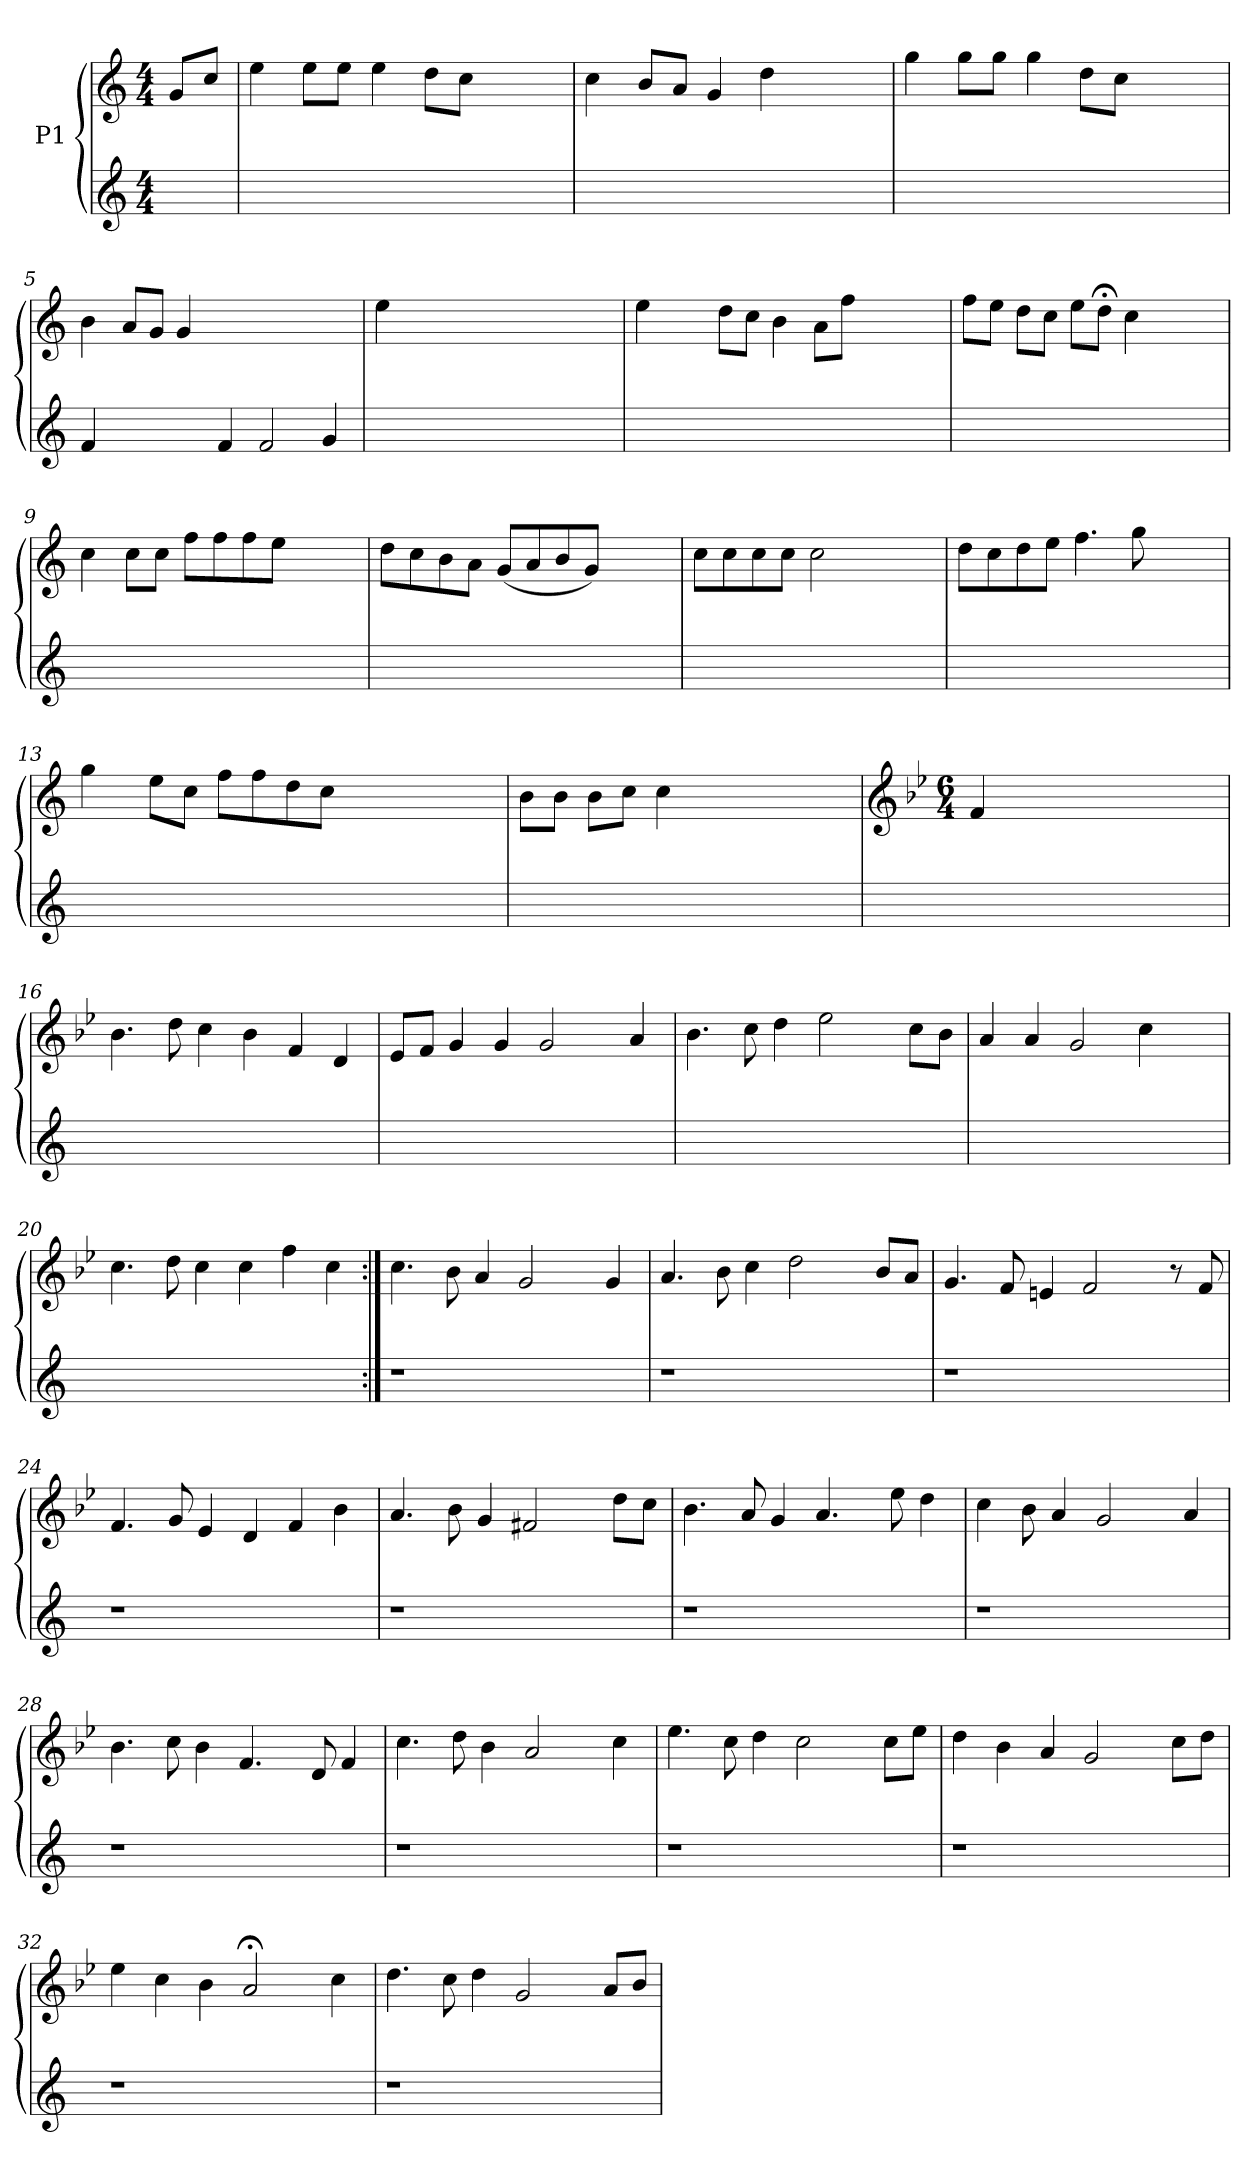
**kern	**kern
*part2	*part1
*staff2	*staff1
*	*I"P1
*clefG2	*clefG2
*k[]	*k[]
*M4/4	*M4/4
=1	=1
4ryy	8g/L
.	8cc/J
=2	=2
1ryy	4ee\
.	8ee\L
.	8ee\J
.	4ee\
.	8dd\L
.	8cc\J
2ryy	2ryy
=3	=3
1ryy	4cc\
.	8b/L
.	8a/J
.	4g/
.	4dd\
2ryy	2ryy
=4	=4
1ryy	4gg\
.	8gg\L
.	8gg\J
.	4gg\
.	8dd\L
.	8cc\J
2ryy	2ryy
=5	=5
4f/	4b\
2ryy	8a/L
.	8g/J
.	4g/
4f/	4ryy
2f/	2.ryy
4g/	.
!!LO:LB:g=z
=6	=6
4ryy	4ee\
4ryy	4ryy
4ryy	2.ryy
4ryy	.
2ryy	.
.	4ryy
!!LO:LB:g=z
=7	=7
1ryy	4ee\
.	4ryy
.	8dd\L
.	8cc\J
.	4b\
2ryy	8a\L
.	8ff\J
.	2ryy
4ryy	.
=8	=8
1ryy	8ff\L
.	8ee\J
.	8dd\L
.	8cc\J
.	8ee\L
.	8dd;<\J
.	4cc\
2ryy	2ryy
=9	=9
1ryy	4cc\
.	8cc\L
.	8cc\J
.	8ff\L
.	8ff\
.	8ff\
.	8ee\J
2ryy	2ryy
!!LO:LB:g=z
=10	=10
1ryy	8dd\L
.	8cc\
.	8b\
.	8a\J
.	(<8g/L
.	8a/
.	8b/
.	8g/J)
2ryy	2ryy
!!LO:LB:g=z
=11	=11
1ryy	8cc\L
.	8cc\
.	8cc\
.	8cc\J
.	2cc\
2ryy	2ryy
=12	=12
1ryy	8dd\L
.	8cc\
.	8dd\
.	8ee\J
.	4.ff\
.	8gg\
2ryy	2ryy
=13	=13
8ryy	4gg\
2ryy	.
.	8ee\L
.	8cc\J
.	8ff\L
2..ryy	8ff\
.	8dd\
.	8cc\J
.	4.ryy
.	4.ryy
4ryy	.
!!LO:PB:g=z
=14	=14
1ryy	8b\L
.	8b\J
.	8b\L
.	8cc\J
.	4cc\
.	4ryy
8ryy	2ryy
4.ryy	.
=15	=15
*	*clefG2
*	*k[b-e-]
*	*B-:
*	*M6/4
1ryy	4f/
.	1ryy
2ryy	.
.	4ryy
=16	=16
1ryy	4.b-\
.	8dd\
.	4cc\
.	4b-\
2ryy	4f/
.	4d/
!!LO:LB:g=z
=17	=17
1ryy	8e-/L
.	8f/J
.	4g/
.	4g/
.	2g/
2ryy	.
.	4a/
=18	=18
1ryy	4.b-\
.	8cc\
.	4dd\
.	2ee-\
2ryy	.
.	8cc\L
.	8b-\J
=19	=19
1ryy	4a/
.	4a/
.	2g/
2ryy	4cc\
.	4ryy
!!LO:LB:g=z
=20	=20
1ryy	4.cc\
.	8dd\
.	4cc\
.	4cc\
2ryy	4ff\
.	4cc\
=21:|!	=21:|!
1r	4.cc\
.	8b-\
.	4a/
.	2g/
2ryy	.
.	4g/
=22	=22
1r	4.a/
.	8b-\
.	4cc\
.	2dd\
2ryy	.
.	8b-/L
.	8a/J
=23	=23
1r	4.g/
.	8f/
.	4en/
.	2f/
2ryy	.
.	8r
.	8f/
!!LO:LB:g=z
=24	=24
1r	4.f/
.	8g/
.	4e-/
.	4d/
2ryy	4f/
.	4b-\
=25	=25
1r	4.a/
.	8b-\
.	4g/
.	2f#X/
2ryy	.
.	8dd\L
.	8cc\J
=26	=26
1r	4.b-\
.	8a/
.	4g/
.	4.a/
2ryy	.
.	8ee-\
.	4dd\
=27	=27
1r	4cc\
.	8b-\
.	4a/
.	2g/
4.ryy	.
.	4a/
!!LO:LB:g=z
=28	=28
1r	4.b-\
.	8cc\
.	4b-\
.	4.f/
2ryy	.
.	8d/
.	4f/
=29	=29
1r	4.cc\
.	8dd\
.	4b-\
.	2a/
2ryy	.
.	4cc\
=30	=30
1r	4.ee-\
.	8cc\
.	4dd\
.	2cc\
2ryy	.
.	8cc\L
.	8ee-\J
!!LO:LB:g=z
=31	=31
1r	4dd\
.	4b-\
.	4a/
.	2g/
2ryy	.
.	8cc\L
.	8dd\J
=32	=32
1r	4ee-\
.	4cc\
.	4b-\
.	2a;</
2ryy	.
.	4cc\
=33	=33
1r	4.dd\
.	8cc\
.	4dd\
.	2g/
2ryy	.
.	8a/L
.	8b-/J
=	=
*-	*-
